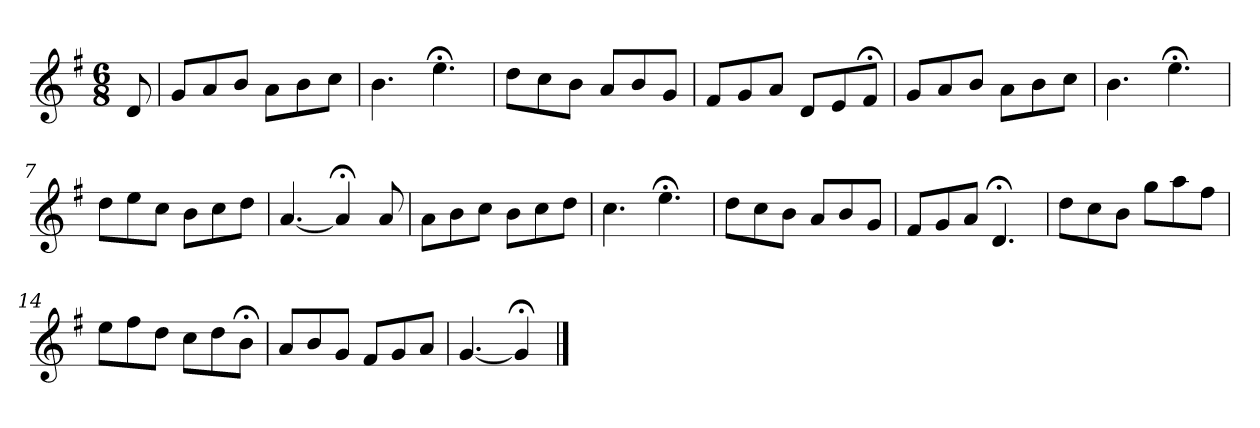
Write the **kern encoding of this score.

**kern
*part1
*staff1
*k[f#]
*G:
*M6/8
*MM120
=
8d
=1
8gL
8a
8bJ
8aL
8b
8ccJ
=2
4.b
4.ee;<
=3
8ddL
8cc
8bJ
8aL
8b
8gJ
=4
8f#L
8g
8aJ
8dL
8e
8f#;<J
=5
8gL
8a
8bJ
8aL
8b
8ccJ
=6
4.b
4.ee;<
=7
8ddL
8ee
8ccJ
8bL
8cc
8ddJ
=8
[4.a
4a;<]
8a
=9
8aL
8b
8ccJ
8bL
8cc
8ddJ
=10
4.cc
4.ee;<
=11
8ddL
8cc
8bJ
8aL
8b
8gJ
=12
8f#L
8g
8aJ
4.d;<
=13
8ddL
8cc
8bJ
8ggL
8aa
8ff#J
=14
8eeL
8ff#
8ddJ
8ccL
8dd
8b;<J
=15
8aL
8b
8gJ
8f#L
8g
8aJ
=16
[4.g
4g;<]
==
*-
